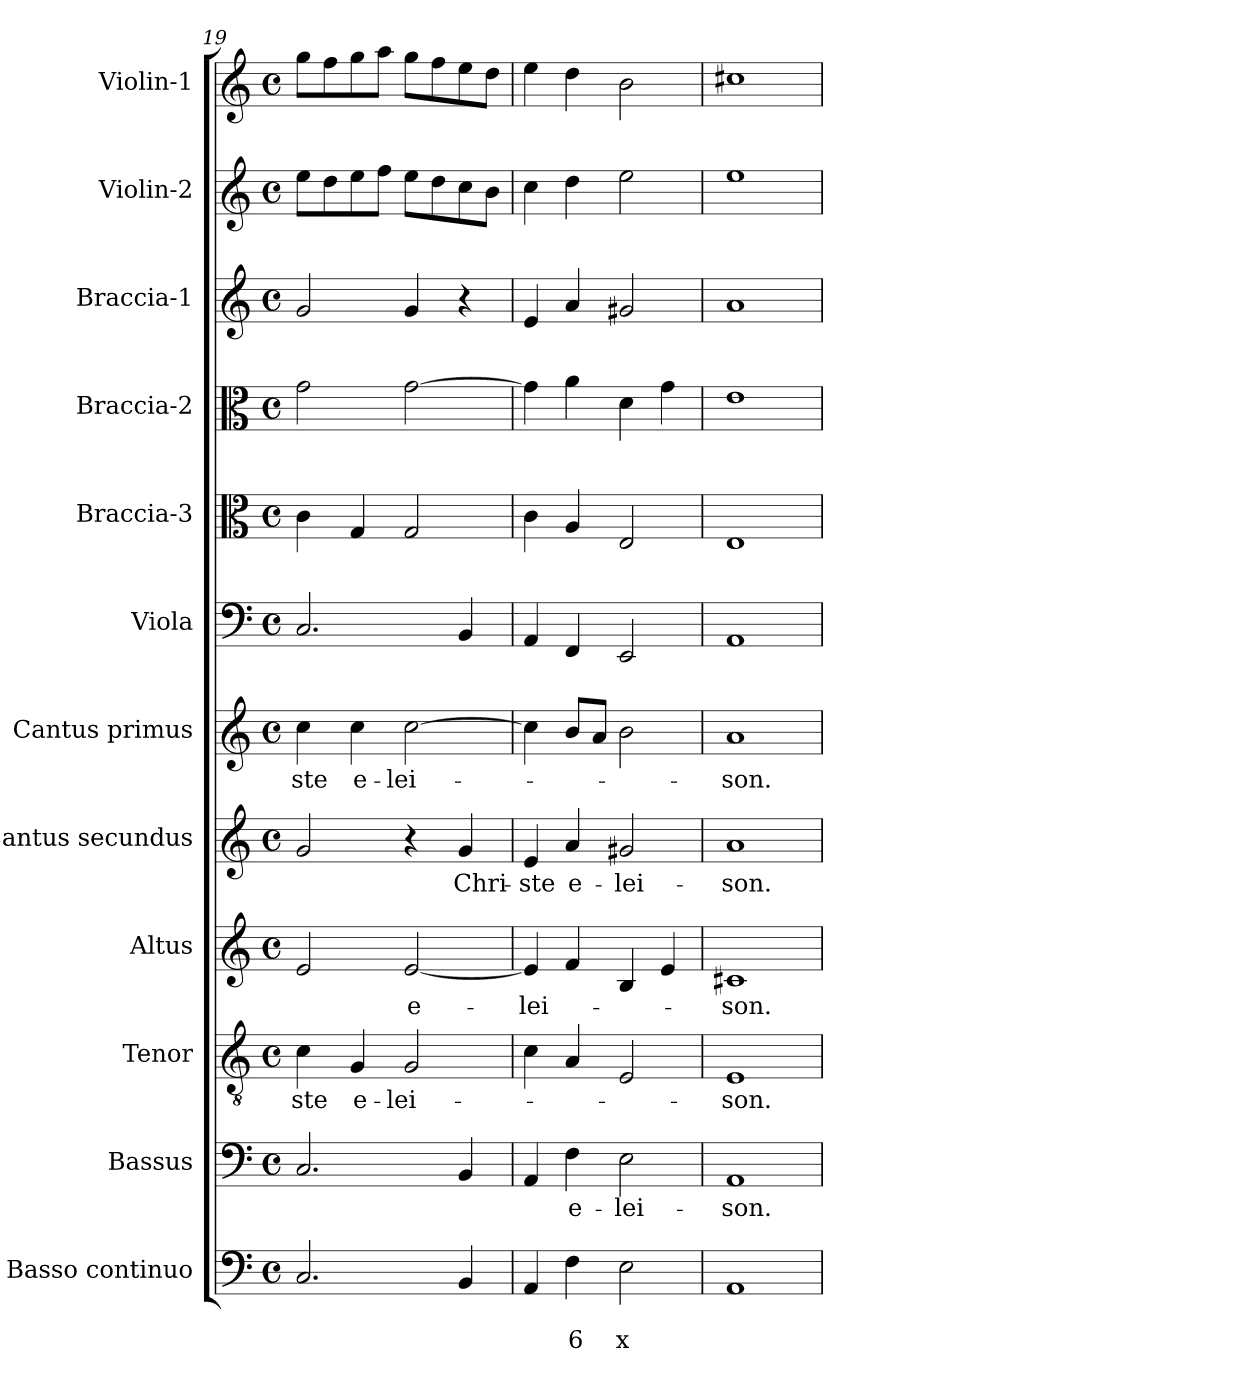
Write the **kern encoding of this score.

**kern	**text	**text	**kern	**text	**kern	**text	**kern	**text	**kern	**text	**kern	**text	**kern	**kern	**kern	**kern	**kern	**kern
*part12	*part12	*part12	*part11	*part11	*part10	*part10	*part9	*part9	*part8	*part8	*part7	*part7	*part6	*part5	*part4	*part3	*part2	*part1
*staff12	*staff12	*staff12	*staff11	*staff11	*staff10	*staff10	*staff9	*staff9	*staff8	*staff8	*staff7	*staff7	*staff6	*staff5	*staff4	*staff3	*staff2	*staff1
*I"Basso continuo	*	*	*I"Bassus	*	*I"Tenor	*	*I"Altus	*	*I"Cantus secundus	*	*I"Cantus primus	*	*I"Viola	*I"Braccia-3	*I"Braccia-2	*I"Braccia-1	*I"Violin-2	*I"Violin-1
*I'BC	*	*	*I'B	*	*I'T	*	*I'A	*	*I'C2	*	*I'C1	*	*I'Va	*I'Br3	*I'Br2	*I'Br1	*I'Vi2	*I'Vi1
*clefF4	*	*	*clefF4	*	*clefGv2	*	*clefG2	*	*clefG2	*	*clefG2	*	*clefF4	*clefC3	*clefC3	*clefG2	*clefG2	*clefG2
*k[]	*	*	*k[]	*	*k[]	*	*k[]	*	*k[]	*	*k[]	*	*k[]	*k[]	*k[]	*k[]	*k[]	*k[]
*C:	*	*	*C:	*	*C:	*	*C:	*	*C:	*	*C:	*	*C:	*C:	*C:	*C:	*C:	*C:
*M4/4	*	*	*M4/4	*	*M4/4	*	*M4/4	*	*M4/4	*	*M4/4	*	*M4/4	*M4/4	*M4/4	*M4/4	*M4/4	*M4/4
*met(c)	*	*	*met(c)	*	*met(c)	*	*met(c)	*	*met(c)	*	*met(c)	*	*met(c)	*met(c)	*met(c)	*met(c)	*met(c)	*met(c)
=19	=19	=19	=19	=19	=19	=19	=19	=19	=19	=19	=19	=19	=19	=19	=19	=19	=19	=19
!	!	!	!	!	!	!LO:LY:b	!	!	!	!	!	!	!	!	!	!	!	!
!	!	!	!	!	!	!	!	!	!	!	!	!LO:LY:b	!	!	!	!	!	!
2.C/	.	.	2.C/	.	4c\	-ste	2e/	.	2g/	.	4cc\	-ste	2.C/	4c\	2g\	2g/	8ee\L	8gg\L
.	.	.	.	.	.	.	.	.	.	.	.	.	.	.	.	.	8dd\	8ff\
!	!	!	!	!	!	!LO:LY:b	!	!	!	!	!	!	!	!	!	!	!	!
!	!	!	!	!	!	!	!	!	!	!	!	!LO:LY:b	!	!	!	!	!	!
.	.	.	.	.	4G/	e-	.	.	.	.	4cc\	e-	.	4G/	.	.	8ee\	8gg\
.	.	.	.	.	.	.	.	.	.	.	.	.	.	.	.	.	8ff\J	8aa\J
!	!	!	!	!	!	!LO:LY:b	!	!	!	!	!	!	!	!	!	!	!	!
!	!	!	!	!	!	!	!	!LO:LY:b	!	!	!	!	!	!	!	!	!	!
!	!	!	!	!	!	!	!	!	!	!	!	!LO:LY:b	!	!	!	!	!	!
.	.	.	.	.	2G/	-lei-	[2e/	e-	4r	.	[2cc\	-lei-	.	2G/	[2g\	4g/	8ee\L	8gg\L
.	.	.	.	.	.	.	.	.	.	.	.	.	.	.	.	.	8dd\	8ff\
!	!	!	!	!	!	!	!	!	!	!LO:LY:b	!	!	!	!	!	!	!	!
4BB/	.	.	4BB/	.	.	.	.	.	4g/	Chri-	.	.	4BB/	.	.	4r	8cc\	8ee\
.	.	.	.	.	.	.	.	.	.	.	.	.	.	.	.	.	8b\J	8dd\J
=20	=20	=20	=20	=20	=20	=20	=20	=20	=20	=20	=20	=20	=20	=20	=20	=20	=20	=20
!	!	!	!	!	!	!	!	!LO:LY:b	!	!	!	!	!	!	!	!	!	!
!	!	!	!	!	!	!	!	!	!	!LO:LY:b	!	!	!	!	!	!	!	!
4AA/	.	.	4AA/	.	4c\	.	4e/]	-lei-	4e/	-ste	4cc\]	.	4AA/	4c\	4g\]	4e/	4cc\	4ee\
!	!	!LO:LY:b	!	!	!	!	!	!	!	!	!	!	!	!	!	!	!	!
!	!	!	!	!LO:LY:b	!	!	!	!	!	!	!	!	!	!	!	!	!	!
!	!	!	!	!	!	!	!	!	!	!LO:LY:b	!	!	!	!	!	!	!	!
4F\	.	6	4F\	e-	4A/	.	4f/	.	4a/	e-	8b/L	.	4FF/	4A/	4a\	4a/	4dd\	4dd\
.	.	.	.	.	.	.	.	.	.	.	8a/J	.	.	.	.	.	.	.
!	!	!LO:LY:b	!	!	!	!	!	!	!	!	!	!	!	!	!	!	!	!
!	!	!	!	!LO:LY:b	!	!	!	!	!	!	!	!	!	!	!	!	!	!
!	!	!	!	!	!	!	!	!	!	!LO:LY:b	!	!	!	!	!	!	!	!
2E\	.	x	2E\	-lei-	2E/	.	4B/	.	2g#X/	-lei-	2b\	.	2EE/	2E/	4d\	2g#X/	2ee\	2b\
.	.	.	.	.	.	.	4e/	.	.	.	.	.	.	.	4g\	.	.	.
=21	=21	=21	=21	=21	=21	=21	=21	=21	=21	=21	=21	=21	=21	=21	=21	=21	=21	=21
!	!	!	!	!LO:LY:b	!	!	!	!	!	!	!	!	!	!	!	!	!	!
!	!	!	!	!	!	!LO:LY:b	!	!	!	!	!	!	!	!	!	!	!	!
!	!	!	!	!	!	!	!	!LO:LY:b	!	!	!	!	!	!	!	!	!	!
!	!	!	!	!	!	!	!	!	!	!LO:LY:b	!	!	!	!	!	!	!	!
!	!	!	!	!	!	!	!	!	!	!	!	!LO:LY:b	!	!	!	!	!	!
1AA	.	.	1AA	-son.	1E	-son.	1c#X	-son.	1a	-son.	1a	-son.	1AA	1E	1e	1a	1ee	1cc#X
=	=	=	=	=	=	=	=	=	=	=	=	=	=	=	=	=	=	=
*-	*-	*-	*-	*-	*-	*-	*-	*-	*-	*-	*-	*-	*-	*-	*-	*-	*-	*-
